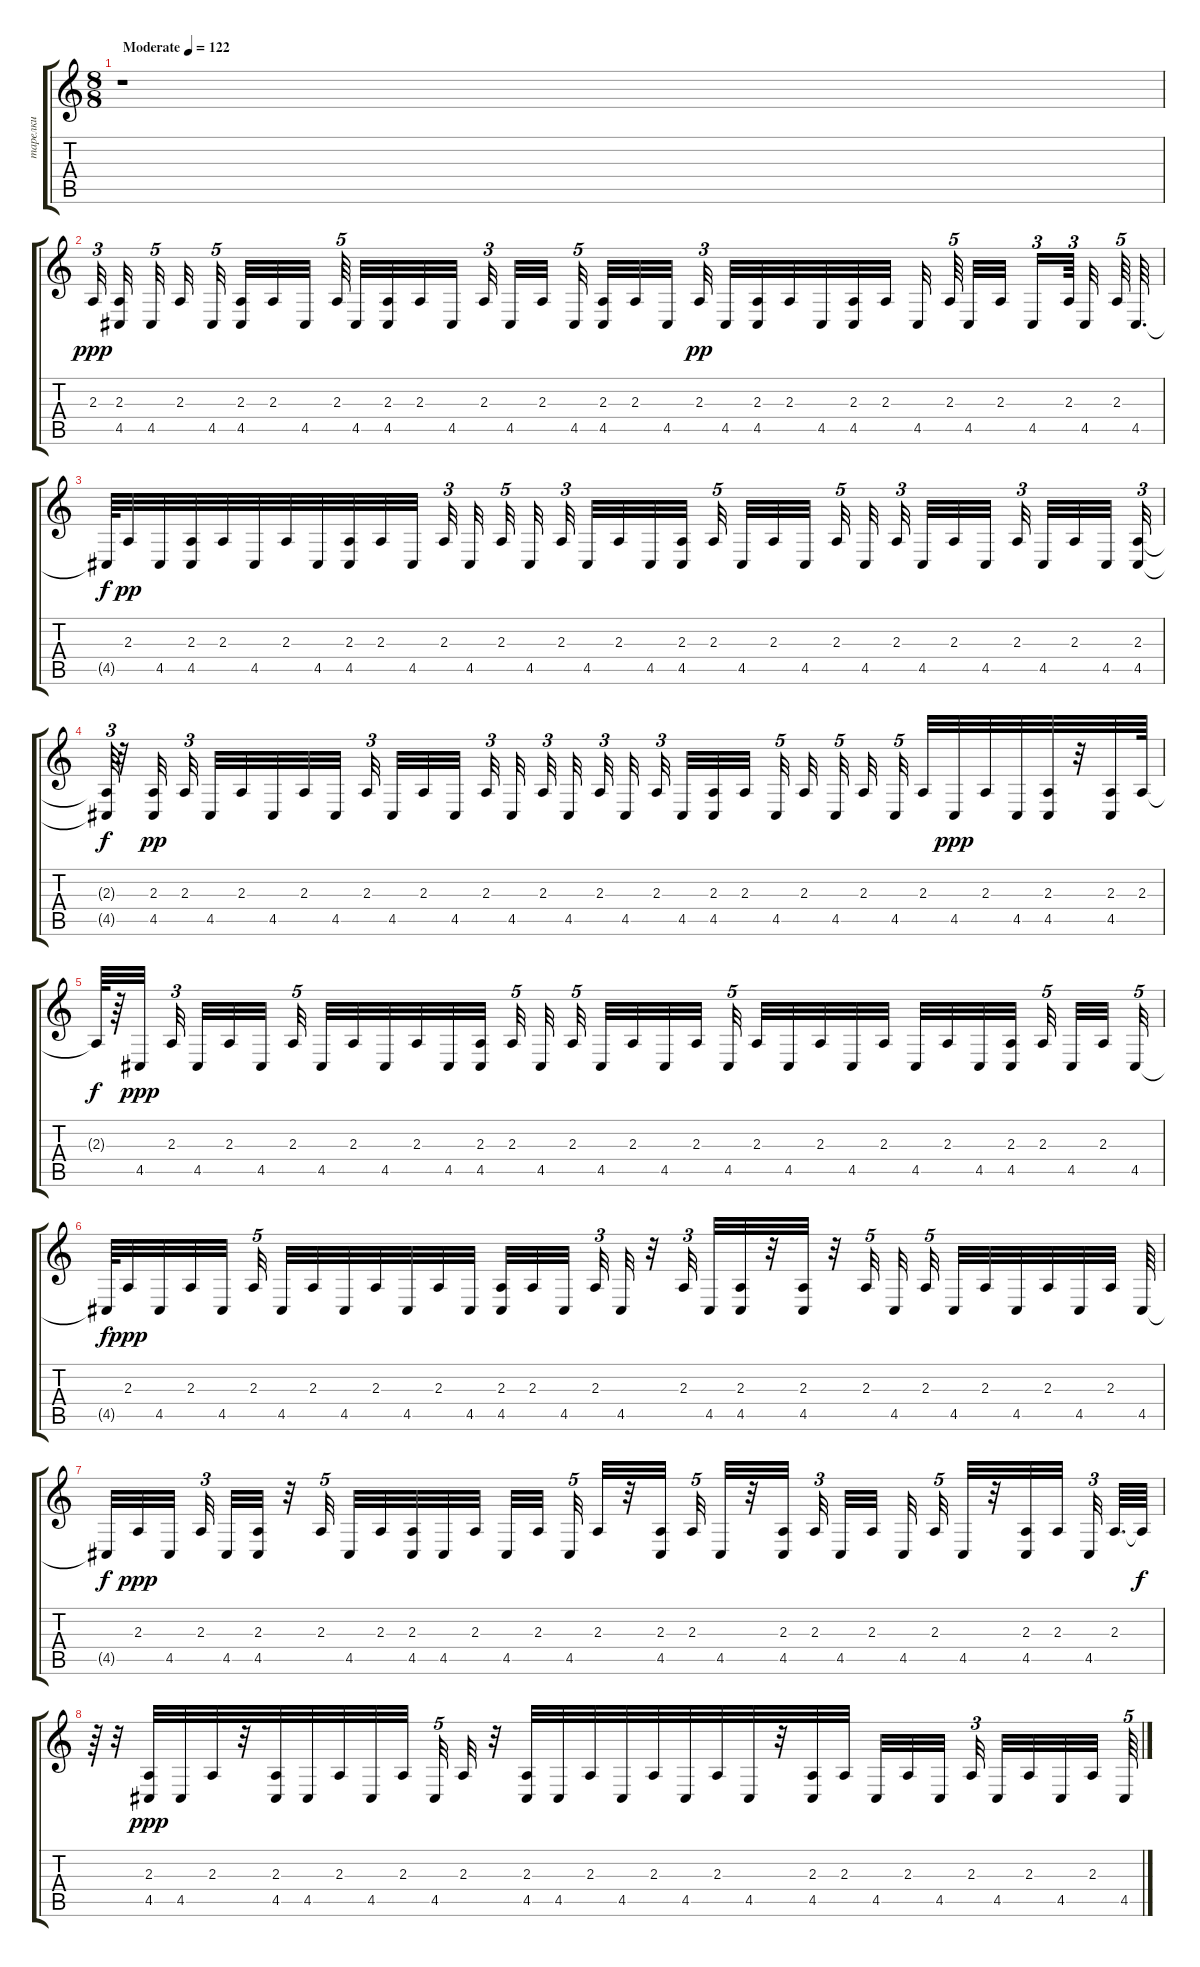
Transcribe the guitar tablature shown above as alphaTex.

\track ("тарелки" "тарелки") {instrument acousticgrandpiano}
\staff {score tabs}
\tuning (E4 B3 G3 D3 A2 E2) {hide}
\ts (8 8)
\tempo (122 "Moderate")
\clef g2
\ks c
r.1{dy ppp instrument acousticgrandpiano} |
2.3.32{tu (3 2) volume 0 beam splitsecondary} (2.3 4.5).32{beam splitsecondary} 4.5.32{tu (5 4) beam splitsecondary} 2.3.32{volume 0} 4.5.32{tu (5 4) volume 2} (2.3 4.5).32{volume 4} 2.3.32{volume 4} 4.5.32{volume 4 beam splitsecondary} 2.3.64{tu (5 4)} 4.5.32 (2.3 4.5).32{volume 5} 2.3.32{volume 5} 4.5.32{beam splitsecondary} 2.3.32{tu (3 2) volume 5} 4.5.32{volume 5} 2.3.32{volume 6 beam splitsecondary} 4.5.32{tu (5 4) volume 6} (2.3 4.5).32{volume 6} 2.3.32{volume 6} 4.5.32{volume 7 beam splitsecondary} 2.3.32{tu (3 2) dy pp volume 7 beam splitsecondary} 4.5.32 (2.3 4.5).32{volume 8} 2.3.32{volume 8} 4.5.32{volume 8} (2.3 4.5).32{volume 9} 2.3.32{volume 9} 4.5.32{beam splitsecondary} 2.3.64{tu (5 4) volume 9 beam splitsecondary} 4.5.32 2.3.32{volume 9} 4.5.16{tu (3 2)} 2.3.64{tu (3 2) volume 10 beam splitsecondary} 4.5.32{volume 10 beam splitsecondary} 2.3.64{tu (5 4) volume 10} 4.5.64{d} |
4.5{t}.64{dy f} 2.3.32{dy pp volume 10} 4.5.32 (2.3 4.5).32{volume 10} 2.3.32{volume 11} 4.5.32{volume 11} 2.3.32{volume 11} 4.5.32 (2.3 4.5).32{volume 11} 2.3.32{volume 11} 4.5.32{beam splitsecondary} 2.3.32{tu (3 2) volume 12} 4.5.32 2.3.32{tu (5 4) volume 12 beam splitsecondary} 4.5.32{beam splitsecondary} 2.3.32{tu (3 2) volume 12 beam splitsecondary} 4.5.32 2.3.32{volume 12} 4.5.32{volume 13} (2.3 4.5).32{volume 13 beam splitsecondary} 2.3.32{tu (5 4) volume 14} 4.5.32{volume 14} 2.3.32{volume 15} 4.5.32{volume 15 beam splitsecondary} 2.3.32{tu (5 4) volume 16} 4.5.32 2.3.32{tu (3 2) beam splitsecondary} 4.5.32 2.3.32 4.5.32{beam splitsecondary} 2.3.32{tu (3 2)} 4.5.32 2.3.32 4.5.32{beam splitsecondary} (2.3 4.5).32{tu (3 2)} |
(2.3{t} 4.5{t}).64{tu (3 2) dy f} r.32 (2.3 4.5).32{dy pp beam splitsecondary} 2.3.32{tu (3 2)} 4.5.32 2.3.32 4.5.32 2.3.32 4.5.32 2.3.32{tu (3 2) beam splitsecondary} 4.5.32 2.3.32 4.5.32{beam splitsecondary} 2.3.32{tu (3 2)} 4.5.32{beam splitsecondary} 2.3.32{tu (3 2) beam splitsecondary} 4.5.32{beam splitsecondary} 2.3.32{tu (3 2)} 4.5.32 2.3.32{tu (3 2) beam splitsecondary} 4.5.32 (2.3 4.5).32 2.3.32 4.5.32{tu (5 4) beam splitsecondary} 2.3.32{beam splitsecondary} 4.5.32{tu (5 4) beam splitsecondary} 2.3.32 4.5.32{tu (5 4)} 2.3.32 4.5.32{dy ppp} 2.3.32 4.5.32 (2.3 4.5).32 r.32 (2.3 4.5).32 2.3.64 |
2.3{t}.64{dy f} r.64 4.5.32{dy ppp beam splitsecondary} 2.3.32{tu (3 2) beam splitsecondary} 4.5.32 2.3.32 4.5.32{beam splitsecondary} 2.3.32{tu (5 4) beam splitsecondary} 4.5.32 2.3.32 4.5.32 2.3.32 4.5.32 (2.3 4.5).32 2.3.32{tu (5 4) beam splitsecondary} 4.5.32{beam splitsecondary} 2.3.32{tu (5 4)} 4.5.32 2.3.32 4.5.32 2.3.32{beam splitsecondary} 4.5.32{tu (5 4)} 2.3.32 4.5.32 2.3.32 4.5.32 2.3.32 4.5.32 2.3.32 4.5.32 (2.3 4.5).32 2.3.32{tu (5 4) beam splitsecondary} 4.5.32 2.3.32{beam splitsecondary} 4.5.32{tu (5 4)} |
4.5{t}.64{dy f} 2.3.32{dy ppp} 4.5.32 2.3.32 4.5.32 2.3.32{tu (5 4) beam splitsecondary} 4.5.32 2.3.32 4.5.32 2.3.32 4.5.32 2.3.32 4.5.32 (2.3 4.5).32 2.3.32 4.5.32{beam splitsecondary} 2.3.32{tu (3 2)} 4.5.32 r.32 2.3.32{tu (3 2) beam splitsecondary} 4.5.32 (2.3 4.5).32 r.32 (2.3 4.5).32 r.32 2.3.32{tu (5 4)} 4.5.32{beam splitsecondary} 2.3.32{tu (5 4) beam splitsecondary} 4.5.32 2.3.32 4.5.32 2.3.32 4.5.32 2.3.32 4.5.64 |
4.5{t}.32{dy f} 2.3.32{dy ppp} 4.5.32{beam splitsecondary} 2.3.32{tu (3 2)} 4.5.32 (2.3 4.5).32 r.32 2.3.32{tu (5 4)} 4.5.32 2.3.32 (2.3 4.5).32 4.5.32 2.3.32 4.5.32 2.3.32{beam splitsecondary} 4.5.32{tu (5 4)} 2.3.32 r.32 (2.3 4.5).32{beam splitsecondary} 2.3.32{tu (5 4)} 4.5.32 r.32 (2.3 4.5).32{beam splitsecondary} 2.3.32{tu (3 2) beam splitsecondary} 4.5.32 2.3.32 4.5.32{beam splitsecondary} 2.3.32{tu (5 4)} 4.5.32 r.32 (2.3 4.5).32 2.3.32{beam splitsecondary} 4.5.32{tu (3 2) beam splitsecondary} 2.3.64{d} 2.3{t}.64{dy f} |
r.64 r.32 (2.3 4.5).32{dy ppp} 4.5.32 2.3.32 r.32 (2.3 4.5).32 4.5.32 2.3.32 4.5.32 2.3.32{beam splitsecondary} 4.5.32{tu (5 4)} 2.3.32 r.32 (2.3 4.5).32 4.5.32 2.3.32 4.5.32 2.3.32 4.5.32 2.3.32 4.5.32 r.32 (2.3 4.5).32 2.3.32 4.5.32 2.3.32 4.5.32{beam splitsecondary} 2.3.32{tu (3 2)} 4.5.32 2.3.32 4.5.32 2.3.32{beam splitsecondary} 4.5.64{tu (5 4)}
